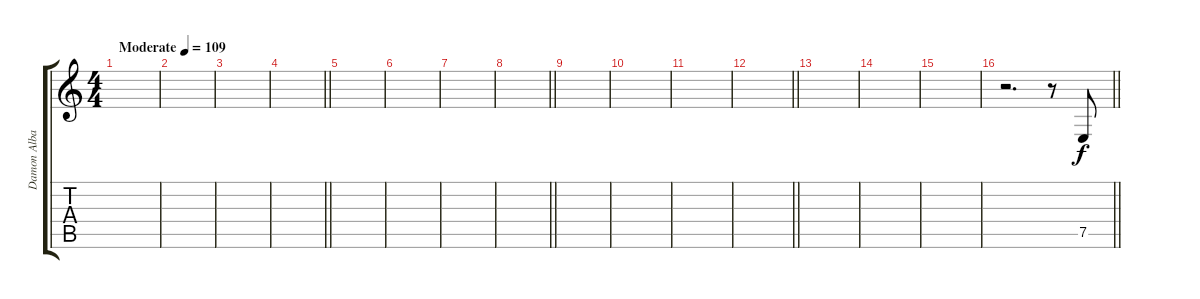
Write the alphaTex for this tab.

\track ("Damon Albarn - Vocals" "Damon Alba") {instrument lead2sawtooth}
\staff {score tabs}
\tuning (E4 B3 G3 D3 A2 E2) {hide}
\ts (4 4)
\tempo (109 "Moderate")
\clef g2
\ks c
|
|
|
\barLineRight lightlight
|
|
|
|
\barLineRight lightlight
|
|
|
|
\barLineRight lightlight
|
|
|
|
\barLineRight lightlight
r.2{d} r.8 7.5.8
